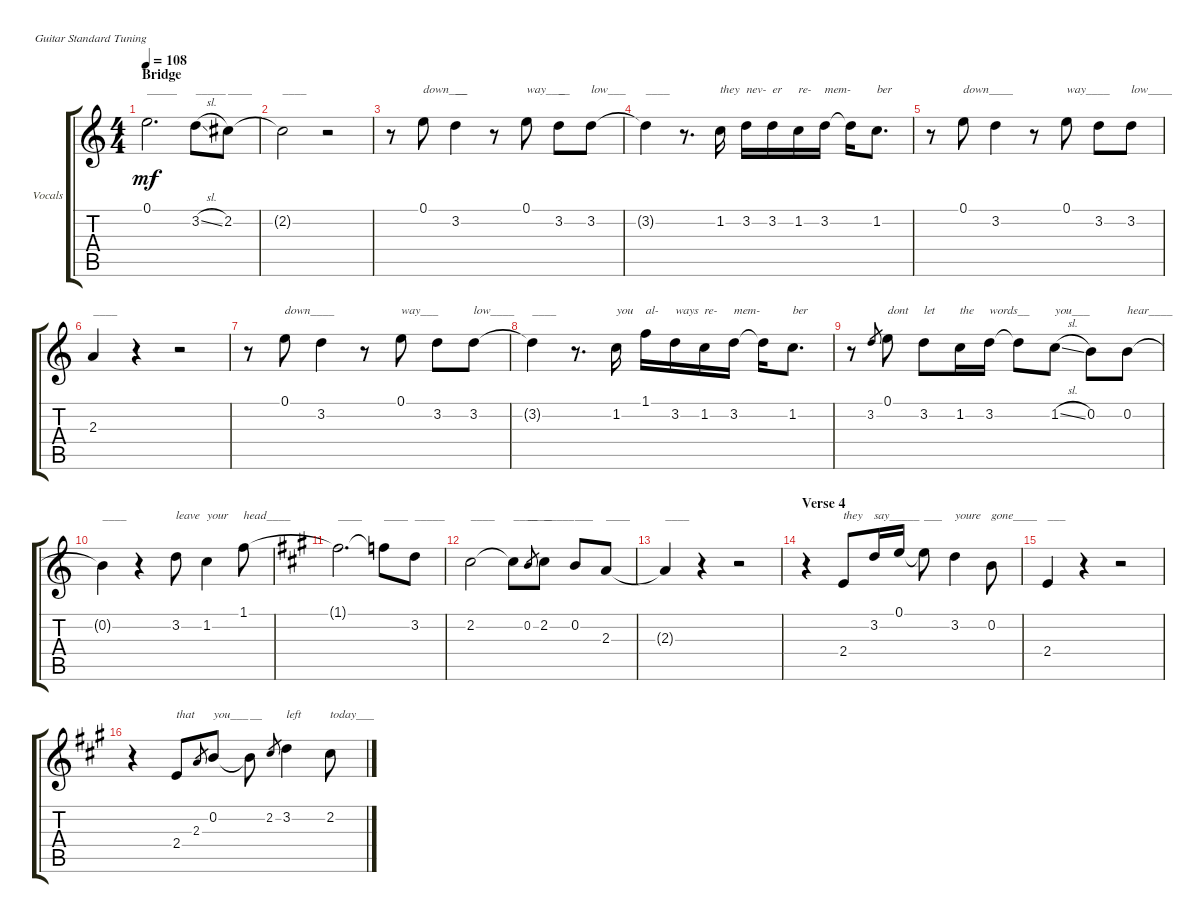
\defaultSystemsLayout 4
\bracketExtendMode groupsimilarinstruments
\firstSystemTrackNameOrientation horizontal
\otherSystemsTrackNameOrientation horizontal
\track ("Vocals" "Vocals") {instrument distortionguitar}
\staff {score tabs}
\tuning (E4 B3 G3 D3 A2 E2)
\ts (4 4)
\section ("" "Bridge")
\tempo 108
\clef g2
\ks c
0.1{t}.2{d txt "_____" dy mf} 3.2{sl}.8{txt "_____"} 2.2.8{txt "____"} |
2.2{t}.2{txt "____"} r.2 |
r.8 0.1.8{txt "down___"} 3.2.4{txt "__"} r.8 0.1.8{txt "way____"} 3.2.8{txt "_"} 3.2.8{txt "low___"} |
3.2{t}.4{txt "____"} r.8{d} 1.2.16{txt "they"} 3.2.16{txt "nev-"} 3.2.16{txt "er"} 1.2.16{txt "re-"} 3.2.16{txt "mem-"} 3.2{t}.16 1.2.8{d txt "ber"} |
r.8 0.1.8{txt "down____"} 3.2.4 r.8 0.1.8{txt "way____"} 3.2.8 3.2.8{txt "low____"} |
2.3.4{txt "____"} r.4 r.2 |
r.8 0.1.8{txt "down____"} 3.2.4 r.8 0.1.8{txt "way___"} 3.2.8 3.2.8{txt "low____"} |
3.2{t}.4{txt "____"} r.8{d} 1.2.16{txt "you"} 1.1.16{txt "al-"} 3.2.16{txt "ways"} 1.2.16{txt "re-"} 3.2.16{txt "mem-"} 3.2{t}.16 1.2.8{d txt "ber"} |
r.8 3.2.8{gr} 0.1.8{txt "dont"} 3.2.8{txt "let"} 1.2.16{txt "the"} 3.2.16{txt "words__"} 3.2{t}.8 1.2{sl}.8{txt "you___"} 0.2.8 0.2.8{txt "hear____"} |
0.2{t}.4{txt "____"} r.4 3.2.8{txt "leave"} 1.2.4{txt "your"} 1.1.8{txt "head____"} |
\ks a
1.1{t}.2{d txt "____"} 1.1{t}.8{txt "____"} 3.2.8{txt "_____"} |
2.2.2{txt "____"} 2.2{t}.8{txt "____"} 0.2.8{txt "____" gr} 2.2.8{txt "_____"} 0.2.8{txt "___"} 2.3.8{txt "____"} |
2.3{t}.4{txt "____"} r.4 r.2 |
\section ("" "Verse 4")
r.4 2.4.8{txt "they"} 3.2.16{txt "say_____"} 0.1.16 0.1{t}.8{txt "___"} 3.2.4{txt "youre"} 0.2.8{txt "gone____"} |
2.4.4{txt "___"} r.4 r.2 |
r.4 2.4.8{txt "that"} 2.3.8{gr} 0.2.8{txt "you___"} 0.2{t}.8{txt "__"} 2.2.8{gr} 3.2.4{txt "left"} 2.2.8{txt "today___"}
